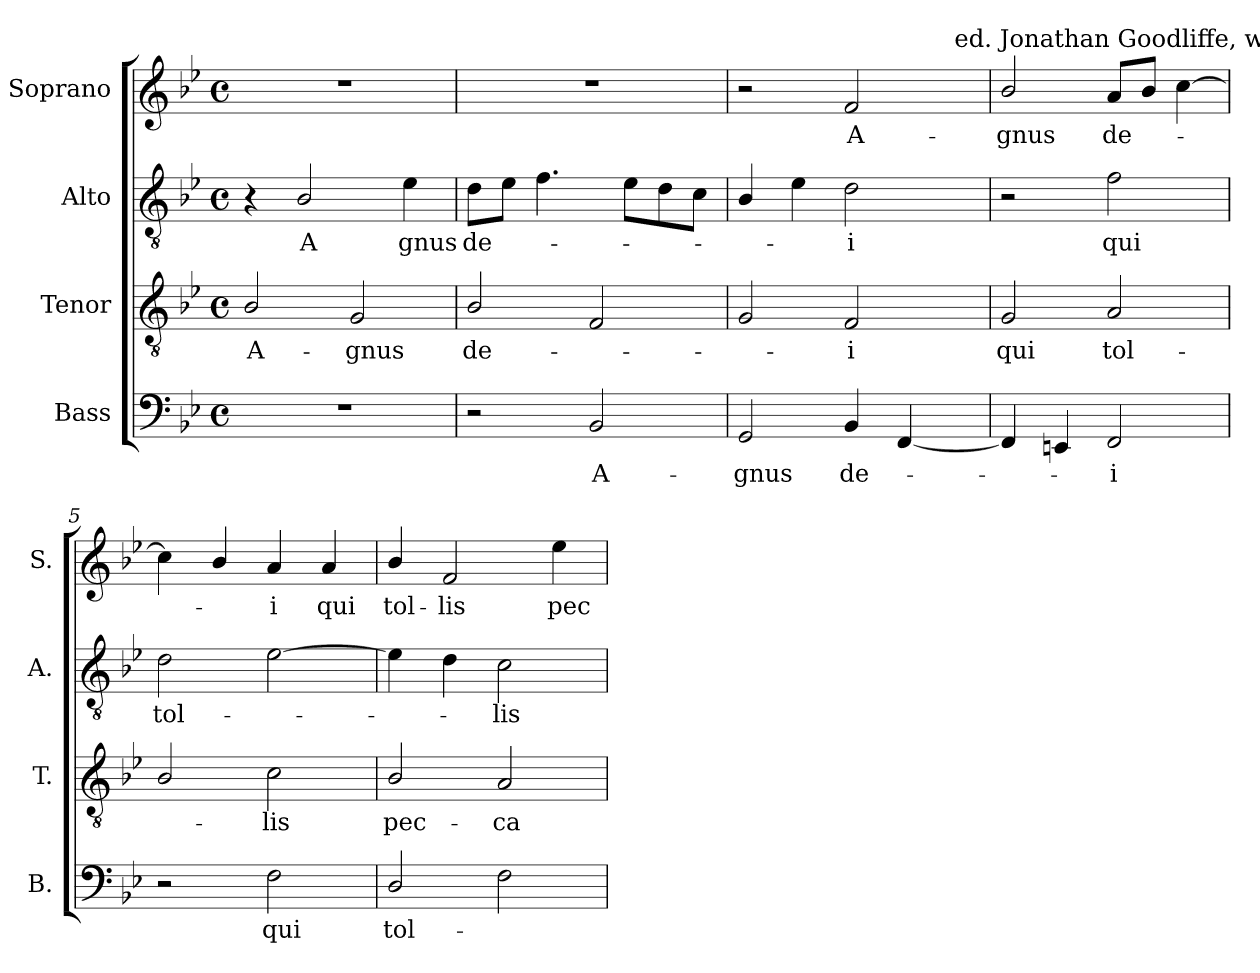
**kern	**text	**kern	**text	**kern	**text	**kern	**text
*part4	*part4	*part3	*part3	*part2	*part2	*part1	*part1
*staff4	*staff4	*staff3	*staff3	*staff2	*staff2	*staff1	*staff1
*I"Bass	*	*I"Tenor	*	*I"Alto	*	*I"Soprano	*
*I'B.	*	*I'T.	*	*I'A.	*	*I'S.	*
!!LO:PB:g=z
*clefF4	*	*clefGv2	*	*clefGv2	*	*clefG2	*
*	*	*ITrd7c12	*	*ITrd7c12	*	*	*
*k[b-e-]	*	*k[b-e-]	*	*k[b-e-]	*	*k[b-e-]	*
*B-:	*	*B-:	*	*B-:	*	*B-:	*
*M4/4	*	*M4/4	*	*M4/4	*	*M4/4	*
*met(c)	*	*met(c)	*	*met(c)	*	*met(c)	*
=1	=1	=1	=1	=1	=1	=1	=1
!	!	!	!LO:LY:b:color=#000000	!	!	!	!
1r	.	2BB-i/	A-	4r	.	1r	.
!	!	!	!	!	!LO:LY:b:color=#000000	!	!
.	.	.	.	2BB-i/	A	.	.
!	!	!	!LO:LY:b:color=#000000	!	!	!	!
.	.	2GGi/	-gnus	.	.	.	.
!	!	!	!	!	!LO:LY:b:color=#000000	!	!
.	.	.	.	4E-i\	gnus	.	.
=2	=2	=2	=2	=2	=2	=2	=2
!	!	!	!LO:LY:b:color=#000000	!	!	!	!
!	!	!	!	!	!LO:LY:b:color=#000000	!	!
2r	.	2BB-i/	de-	8Di\L	de-	1r	.
.	.	.	.	8E-i\J	.	.	.
.	.	.	.	4.Fi\	.	.	.
!	!LO:LY:b:color=#000000	!	!	!	!	!	!
2BB-i/	A-	2FFi/	.	.	.	.	.
.	.	.	.	8E-i\L	.	.	.
.	.	.	.	8Di\	.	.	.
.	.	.	.	8Ci\J	.	.	.
=3	=3	=3	=3	=3	=3	=3	=3
!	!LO:LY:b:color=#000000	!	!	!	!	!	!
*	*	*	*	*	*	*^	*
2GGi/	-gnus	2GGi/	.	4BB-i/	.	2r	2ryy	.
.	.	.	.	4E-i\	.	.	.	.
!	!LO:LY:b:color=#000000	!	!	!	!	!	!	!
!	!	!	!LO:LY:b:color=#000000	!	!	!	!	!
!	!	!	!	!	!LO:LY:b:color=#000000	!	!	!
!	!	!	!	!	!	!	!	!LO:LY:b:color=#000000
4BB-i/	de-	2FFi/	-i	2Di\	-i	2fi/	4ryy	A-
[4FFi/	.	.	.	.	.	.	16ryy	.
.	.	.	.	.	.	.	32ryy	.
.	.	.	.	.	.	.	64ryy	.
.	.	.	.	.	.	.	128...ryy	.
!	!	!	!	!	!	!	!LO:TX:a:t=ed. Jonathan Goodliffe, with emendations by Mick Swithinbank	!
.	.	.	.	.	.	.	8ryy	.
.	.	.	.	.	.	.	1024ryy	.
*	*	*	*	*	*	*v	*v	*
=4	=4	=4	=4	=4	=4	=4	=4
*	*	*	*	*	*	*^	*
!	!	!	!LO:LY:b:color=#000000	!	!	!	!	!
*	*	*	*	*	*	*v	*v	*
*	*	*	*	*	*	*^	*
!	!	!	!	!	!	!	!	!LO:LY:b:color=#000000
*	*	*	*	*	*	*v	*v	*
4FFi/]	.	2GGi/	qui	2r	.	2b-i/	-gnus
4EEni/	.	.	.	.	.	.	.
!	!LO:LY:b:color=#000000	!	!	!	!	!	!
!	!	!	!LO:LY:b:color=#000000	!	!	!	!
!	!	!	!	!	!LO:LY:b:color=#000000	!	!
!	!	!	!	!	!	!	!LO:LY:b:color=#000000
2FFi/	-i	2AAi/	tol-	2Fi\	qui	8ai/L	de-
.	.	.	.	.	.	8b-i/J	.
.	.	.	.	.	.	[4cci\	.
=5	=5	=5	=5	=5	=5	=5	=5
!	!	!	!	!	!LO:LY:b:color=#000000	!	!
2r	.	2BB-i/	.	2Di\	tol-	4cci\]	.
.	.	.	.	.	.	4b-i/	.
!	!LO:LY:b:color=#000000	!	!	!	!	!	!
!	!	!	!LO:LY:b:color=#000000	!	!	!	!
!	!	!	!	!	!	!	!LO:LY:b:color=#000000
2Fi\	qui	2Ci\	-lis	[2E-i\	.	4ai/	-i
!	!	!	!	!	!	!	!LO:LY:b:color=#000000
.	.	.	.	.	.	4ai/	qui
=6	=6	=6	=6	=6	=6	=6	=6
!	!LO:LY:b:color=#000000	!	!	!	!	!	!
!	!	!	!LO:LY:b:color=#000000	!	!	!	!
!	!	!	!	!	!	!	!LO:LY:b:color=#000000
2Di/	tol-	2BB-i/	pec-	4E-i\]	.	4b-i/	tol-
!	!	!	!	!	!	!	!LO:LY:b:color=#000000
.	.	.	.	4Di\	.	2fi/	-lis
!	!	!	!LO:LY:b:color=#000000	!	!	!	!
!	!	!	!	!	!LO:LY:b:color=#000000	!	!
2Fi\	.	2AAi/	-ca-	2Ci\	-lis	.	.
!	!	!	!	!	!	!	!LO:LY:b:color=#000000
.	.	.	.	.	.	4ee-i\	pec-
=	=	=	=	=	=	=	=
*-	*-	*-	*-	*-	*-	*-	*-
